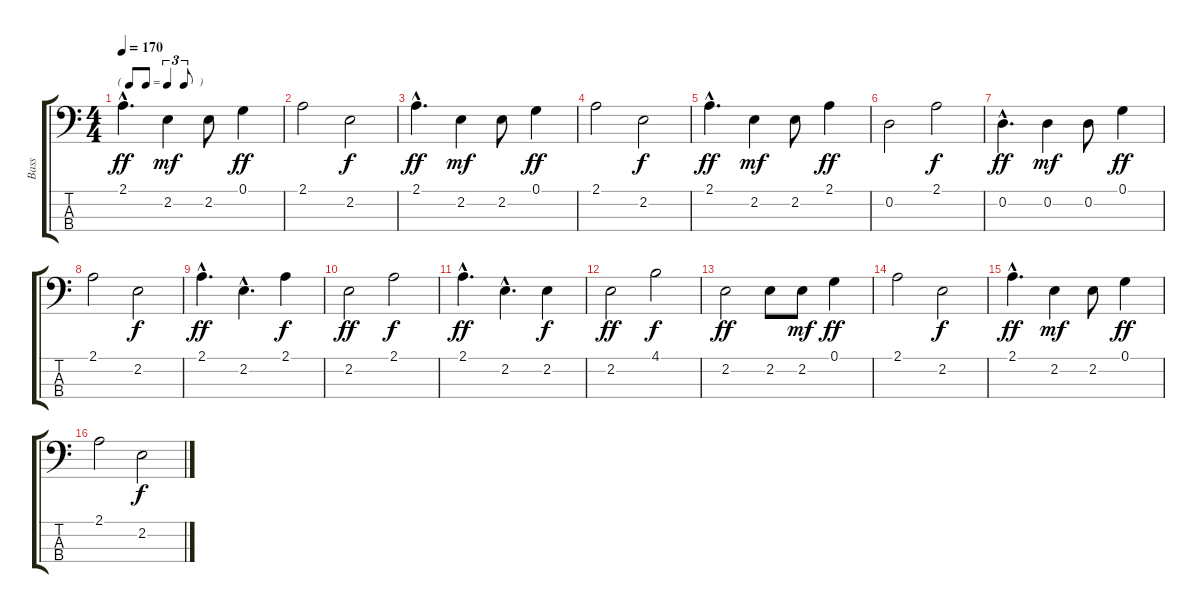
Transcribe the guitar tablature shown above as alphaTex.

\track ("Bass" "Bass") {instrument electricbassfinger}
\staff {score tabs}
\tuning (G2 D2 A1 E1) {hide}
\ts (4 4)
\tf triplet8th
\tempo 170
\clef f4
\ks c
2.1{hac}.4{d dy ff} 2.2.4{dy mf} 2.2.8 0.1.4{dy ff} |
2.1.2 2.2.2{dy f} |
2.1{hac}.4{d dy ff} 2.2.4{dy mf} 2.2.8 0.1.4{dy ff} |
2.1.2 2.2.2{dy f} |
2.1{hac}.4{d dy ff} 2.2.4{dy mf} 2.2.8 2.1.4{dy ff} |
0.2.2 2.1.2{dy f} |
0.2{hac}.4{d dy ff} 0.2.4{dy mf} 0.2.8 0.1.4{dy ff} |
2.1.2 2.2.2{dy f} |
2.1{hac}.4{d dy ff} 2.2{hac}.4{d} 2.1.4{dy f} |
2.2.2{dy ff} 2.1.2{dy f} |
2.1{hac}.4{d dy ff} 2.2{hac}.4{d} 2.2.4{dy f} |
2.2.2{dy ff} 4.1.2{dy f} |
2.2.2{dy ff} 2.2.8 2.2.8{dy mf} 0.1.4{dy ff} |
2.1.2 2.2.2{dy f} |
2.1{hac}.4{d dy ff} 2.2.4{dy mf} 2.2.8 0.1.4{dy ff} |
2.1.2 2.2.2{dy f}
